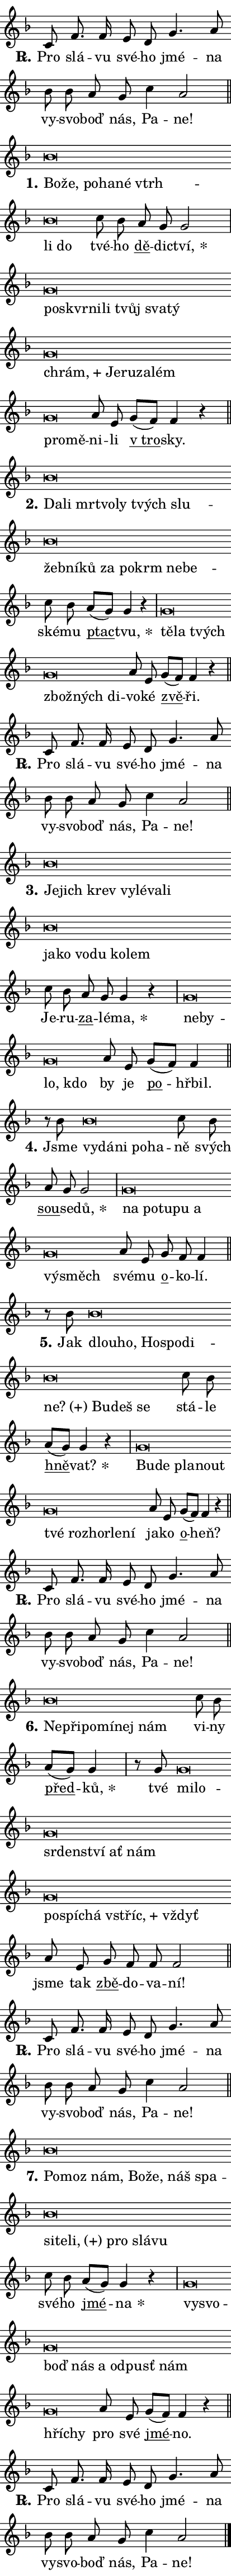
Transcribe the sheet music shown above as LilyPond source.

\version "2.22.1"
\header { tagline = "" }
\paper {
  indent = 0\cm
  top-margin = 0\cm
  right-margin = 0\cm
  bottom-margin = 0\cm
  left-margin = 0\cm
  paper-width = 7\cm
  page-breaking = #ly:one-page-breaking
  system-system-spacing.basic-distance = #11
  score-system-spacing.basic-distance = #11.3
  ragged-last = ##f
}


%% Author: Thomas Morley
%% https://lists.gnu.org/archive/html/lilypond-user/2020-05/msg00002.html
#(define (line-position grob)
"Returns position of @var[grob} in current system:
   @code{'start}, if at first time-step
   @code{'end}, if at last time-step
   @code{'middle} otherwise
"
  (let* ((col (ly:item-get-column grob))
         (ln (ly:grob-object col 'left-neighbor))
         (rn (ly:grob-object col 'right-neighbor))
         (col-to-check-left (if (ly:grob? ln) ln col))
         (col-to-check-right (if (ly:grob? rn) rn col))
         (break-dir-left
           (and
             (ly:grob-property col-to-check-left 'non-musical #f)
             (ly:item-break-dir col-to-check-left)))
         (break-dir-right
           (and
             (ly:grob-property col-to-check-right 'non-musical #f)
             (ly:item-break-dir col-to-check-right))))
        (cond ((eqv? 1 break-dir-left) 'start)
              ((eqv? -1 break-dir-right) 'end)
              (else 'middle))))

#(define (tranparent-at-line-position vctor)
  (lambda (grob)
  "Relying on @code{line-position} select the relevant enry from @var{vctor}.
Used to determine transparency,"
    (case (line-position grob)
      ((end) (not (vector-ref vctor 0)))
      ((middle) (not (vector-ref vctor 1)))
      ((start) (not (vector-ref vctor 2))))))

noteHeadBreakVisibility =
#(define-music-function (break-visibility)(vector?)
"Makes @code{NoteHead}s transparent relying on @var{break-visibility}"
#{
  \override NoteHead.transparent =
    #(tranparent-at-line-position break-visibility)
#})

#(define delete-ledgers-for-transparent-note-heads
  (lambda (grob)
    "Reads whether a @code{NoteHead} is transparent.
If so this @code{NoteHead} is removed from @code{'note-heads} from
@var{grob}, which is supposed to be @code{LedgerLineSpanner}.
As a result ledgers are not printed for this @code{NoteHead}"
    (let* ((nhds-array (ly:grob-object grob 'note-heads))
           (nhds-list
             (if (ly:grob-array? nhds-array)
                 (ly:grob-array->list nhds-array)
                 '()))
           ;; Relies on the transparent-property being done before
           ;; Staff.LedgerLineSpanner.after-line-breaking is executed.
           ;; This is fragile ...
           (to-keep
             (remove
               (lambda (nhd)
                 (ly:grob-property nhd 'transparent #f))
               nhds-list)))
      ;; TODO find a better method to iterate over grob-arrays, similiar
      ;; to filter/remove etc for lists
      ;; For now rebuilt from scratch
      (set! (ly:grob-object grob 'note-heads)  '())
      (for-each
        (lambda (nhd)
          (ly:pointer-group-interface::add-grob grob 'note-heads nhd))
        to-keep))))

hideNotes = {
  \noteHeadBreakVisibility #begin-of-line-visible
}
unHideNotes = {
  \noteHeadBreakVisibility #all-visible
}

% work-around for resetting accidentals
% https://lilypond.org/doc/v2.23/Documentation/notation/displaying-rhythms#unmetered-music
cadenzaMeasure = {
  \cadenzaOff
  \partial 1024 s1024
  \cadenzaOn
}

#(define-markup-command (accent layout props text) (markup?)
  "Underline accented syllable"
  (interpret-markup layout props
    #{\markup \override #'(offset . 4.3) \underline { #text }#}))

responsum = \markup \concat {
  "R" \hspace #-1.05 \path #0.1 #'((moveto 0 0.07) (lineto 0.9 0.8)) \hspace #0.05 "."
}

\layout {
    \context {
        \Staff
        \remove "Time_signature_engraver"
        \override LedgerLineSpanner.after-line-breaking = #delete-ledgers-for-transparent-note-heads
    }
    \context {
        \Voice {
            \override NoteHead.output-attributes = #'((class . "notehead"))
            \override Hairpin.height = #0.55
        }
    }
    \context {
        \Lyrics {
            \override StanzaNumber.output-attributes = #'((class . "stanzanumber"))
            \override LyricSpace.minimum-distance = #0.9
            \override LyricText.font-name = #"TeX Gyre Schola"
            \override LyricText.font-size = 1
            \override StanzaNumber.font-name = #"TeX Gyre Schola Bold"
            \override StanzaNumber.font-size = 1
        }
    }
}

% magnetic-lyrics.ily
%
%   written by
%     Jean Abou Samra <jean@abou-samra.fr>
%     Werner Lemberg <wl@gnu.org>
%
%   adapted by
%     Jiri Hon <jiri.hon@gmail.com>
%
% Version 2022-Apr-15

% https://www.mail-archive.com/lilypond-user@gnu.org/msg149350.html

#(define (Left_hyphen_pointer_engraver context)
   "Collect syllable-hyphen-syllable occurrences in lyrics and store
them in properties.  This engraver only looks to the left.  For
example, if the lyrics input is @code{foo -- bar}, it does the
following.

@itemize @bullet
@item
Set the @code{text} property of the @code{LyricHyphen} grob between
@q{foo} and @q{bar} to @code{foo}.

@item
Set the @code{left-hyphen} property of the @code{LyricText} grob with
text @q{foo} to the @code{LyricHyphen} grob between @q{foo} and
@q{bar}.
@end itemize

Use this auxiliary engraver in combination with the
@code{lyric-@/text::@/apply-@/magnetic-@/offset!} hook."
   (let ((hyphen #f)
         (text #f))
     (make-engraver
      (acknowledgers
       ((lyric-syllable-interface engraver grob source-engraver)
        (set! text grob)))
      (end-acknowledgers
       ((lyric-hyphen-interface engraver grob source-engraver)
        ;(when (not (grob::has-interface grob 'lyric-space-interface))
          (set! hyphen grob)));)
      ((stop-translation-timestep engraver)
       (when (and text hyphen)
         (ly:grob-set-object! text 'left-hyphen hyphen))
       (set! text #f)
       (set! hyphen #f)))))

#(define (lyric-text::apply-magnetic-offset! grob)
   "If the space between two syllables is less than the value in
property @code{LyricText@/.details@/.squash-threshold}, move the right
syllable to the left so that it gets concatenated with the left
syllable.

Use this function as a hook for
@code{LyricText@/.after-@/line-@/breaking} if the
@code{Left_@/hyphen_@/pointer_@/engraver} is active."
   (let ((hyphen (ly:grob-object grob 'left-hyphen #f)))
     (when hyphen
       (let ((left-text (ly:spanner-bound hyphen LEFT)))
         (when (grob::has-interface left-text 'lyric-syllable-interface)
           (let* ((common (ly:grob-common-refpoint grob left-text X))
                  (this-x-ext (ly:grob-extent grob common X))
                  (left-x-ext
                   (begin
                     ;; Trigger magnetism for left-text.
                     (ly:grob-property left-text 'after-line-breaking)
                     (ly:grob-extent left-text common X)))
                  ;; `delta` is the gap width between two syllables.
                  (delta (- (interval-start this-x-ext)
                            (interval-end left-x-ext)))
                  (details (ly:grob-property grob 'details))
                  (threshold (assoc-get 'squash-threshold details 0.2)))
             (when (< delta threshold)
               (let* (;; We have to manipulate the input text so that
                      ;; ligatures crossing syllable boundaries are not
                      ;; disabled.  For languages based on the Latin
                      ;; script this is essentially a beautification.
                      ;; However, for non-Western scripts it can be a
                      ;; necessity.
                      (lt (ly:grob-property left-text 'text))
                      (rt (ly:grob-property grob 'text))
                      (is-space (grob::has-interface hyphen 'lyric-space-interface))
                      (space (if is-space " " ""))
                      (space-markup (grob-interpret-markup grob " "))
                      (space-size (interval-length (ly:stencil-extent space-markup X)))
                      (extra-delta (if is-space space-size 0))
                      ;; Append new syllable.
                      (ltrt-space (if (and (string? lt) (string? rt))
                                (string-append lt space rt)
                                (make-concat-markup (list lt space rt))))
                      ;; Right-align `ltrt` to the right side.
                      (ltrt-space-markup (grob-interpret-markup
                               grob
                               (make-translate-markup
                                (cons (interval-length this-x-ext) 0)
                                (make-right-align-markup ltrt-space)))))
                 (begin
                   ;; Don't print `left-text`.
                   (ly:grob-set-property! left-text 'stencil #f)
                   ;; Set text and stencil (which holds all collected
                   ;; syllables so far) and shift it to the left.
                   (ly:grob-set-property! grob 'text ltrt-space)
                   (ly:grob-set-property! grob 'stencil ltrt-space-markup)
                   (ly:grob-translate-axis! grob (- (- delta extra-delta)) X))))))))))


#(define (lyric-hyphen::displace-bounds-first grob)
   ;; Make very sure this callback isn't triggered too early.
   (let ((left (ly:spanner-bound grob LEFT))
         (right (ly:spanner-bound grob RIGHT)))
     (ly:grob-property left 'after-line-breaking)
     (ly:grob-property right 'after-line-breaking)
     (ly:lyric-hyphen::print grob)))

squashThreshold = #0.4

\layout {
  \context {
    \Lyrics
    \consists #Left_hyphen_pointer_engraver
    \override LyricText.after-line-breaking =
      #lyric-text::apply-magnetic-offset!
    \override LyricHyphen.stencil = #lyric-hyphen::displace-bounds-first
    \override LyricText.details.squash-threshold = \squashThreshold
    \override LyricHyphen.minimum-distance = 0
    \override LyricHyphen.minimum-length = \squashThreshold
  }
}

squash = \override LyricText.details.squash-threshold = 9999
unSquash = \override LyricText.details.squash-threshold = \squashThreshold

left = \override LyricText.self-alignment-X = #LEFT
unLeft = \revert LyricText.self-alignment-X

starOffset = #(lambda (grob) 
                (let ((x_offset (ly:self-alignment-interface::aligned-on-x-parent grob)))
                  (if (= x_offset 0) 0 (+ x_offset 1.2))))

star = #(define-music-function (syllable)(string?)
"Append star separator at the end of a syllable"
#{
  \once \override LyricText.X-offset = #starOffset
  \lyricmode { \markup {
    #syllable
    \override #'((font-name . "TeX Gyre Schola Bold")) \hspace #0.2 \lower #0.65 \larger "*"
  } }
#})

starAccent = #(define-music-function (syllable)(string?)
"Append star separator at the end of a syllable and make accent"
#{
  \once \override LyricText.X-offset = #starOffset
  \lyricmode { \markup {
    \accent #syllable
    \override #'((font-name . "TeX Gyre Schola Bold")) \hspace #0.2 \lower #0.65 \larger "*"
  } }
#})

breath = #(define-music-function (syllable)(string?)
"Append breathing indicator at the end of a syllable"
#{
  \lyricmode { \markup { #syllable "+" } }
#})

optionalBreath = #(define-music-function (syllable)(string?)
"Append optional breathing indicator at the end of a syllable"
#{
  \lyricmode { \markup { #syllable "(+)" } }
#})


\score {
    <<
        \new Voice = "melody" { \cadenzaOn \key f \major \relative { c'8 f8. f16 e8 d g4. a8 \bar "" bes bes \bar "" a g c4 a2 \cadenzaMeasure \bar "||" \break } }
        \new Lyrics \lyricsto "melody" { \lyricmode { \set stanza = \responsum
Pro slá -- vu své -- ho jmé -- na vy -- svo -- boď nás, Pa -- ne! } }
    >>
    \layout {}
}

\score {
    <<
        \new Voice = "melody" { \cadenzaOn \key f \major \relative { bes'\breve*1/16 \hideNotes \breve*1/16 \bar "" \breve*1/16 \bar "" \breve*1/16 \bar "" \breve*1/16 \bar "" \breve*1/16 \bar "" \breve*1/16 \breve*1/16 \bar "" \unHideNotes c8 bes \bar "" a g g2 \cadenzaMeasure \bar "|" g\breve*1/16 \hideNotes \breve*1/16 \bar "" \breve*1/16 \bar "" \breve*1/16 \bar "" \breve*1/16 \bar "" \breve*1/16 \bar "" \breve*1/16 \bar "" \breve*1/16 \bar "" \breve*1/16 \bar "" \breve*1/16 \bar "" \breve*1/16 \bar "" \breve*1/16 \bar "" \breve*1/16 \breve*1/16 \bar "" \unHideNotes a8 e \bar "" g[( f)] f4 r \cadenzaMeasure \bar "||" \break } }
        \new Lyrics \lyricsto "melody" { \lyricmode { \set stanza = "1."
\left Bo -- \squash že, po -- ha -- né vtrh -- li do \unLeft \unSquash tvé -- ho \markup \accent dě -- dic -- \star tví, \left po -- \squash skvr -- ni -- li tvůj sva -- tý \breath "chrám," Je -- ru -- za -- lém pro -- mě -- \unLeft \unSquash ni -- li \markup \accent "v tro" -- sky. } }
    >>
    \layout {}
}

\score {
    <<
        \new Voice = "melody" { \cadenzaOn \key f \major \relative { bes'\breve*1/16 \hideNotes \breve*1/16 \bar "" \breve*1/16 \bar "" \breve*1/16 \bar "" \breve*1/16 \bar "" \breve*1/16 \bar "" \breve*1/16 \bar "" \breve*1/16 \bar "" \breve*1/16 \bar "" \breve*1/16 \bar "" \breve*1/16 \bar "" \breve*1/16 \bar "" \breve*1/16 \bar "" \breve*1/16 \breve*1/16 \bar "" \unHideNotes c8 bes \bar "" a[( g)] g4 r \cadenzaMeasure \bar "|" g\breve*1/16 \hideNotes \breve*1/16 \bar "" \breve*1/16 \bar "" \breve*1/16 \bar "" \breve*1/16 \breve*1/16 \bar "" \unHideNotes a8 e \bar "" g[( f)] f4 r \cadenzaMeasure \bar "||" \break } }
        \new Lyrics \lyricsto "melody" { \lyricmode { \set stanza = "2."
\left Da -- \squash li mrt -- vo -- ly tvých slu -- žeb -- ní -- ků za po -- krm ne -- be -- \unLeft \unSquash ské -- mu \markup \accent ptac -- \star tvu, \left tě -- \squash la tvých zbož -- ných di -- \unLeft \unSquash vo -- ké \markup \accent zvě -- ři. } }
    >>
    \layout {}
}

\score {
    <<
        \new Voice = "melody" { \cadenzaOn \key f \major \relative { c'8 f8. f16 e8 d g4. a8 \bar "" bes bes \bar "" a g c4 a2 \cadenzaMeasure \bar "||" \break } }
        \new Lyrics \lyricsto "melody" { \lyricmode { \set stanza = \responsum
Pro slá -- vu své -- ho jmé -- na vy -- svo -- boď nás, Pa -- ne! } }
    >>
    \layout {}
}

\score {
    <<
        \new Voice = "melody" { \cadenzaOn \key f \major \relative { bes'\breve*1/16 \hideNotes \breve*1/16 \bar "" \breve*1/16 \bar "" \breve*1/16 \bar "" \breve*1/16 \bar "" \breve*1/16 \bar "" \breve*1/16 \bar "" \breve*1/16 \bar "" \breve*1/16 \bar "" \breve*1/16 \bar "" \breve*1/16 \bar "" \breve*1/16 \breve*1/16 \bar "" \unHideNotes c8 bes \bar "" a g g4 r \cadenzaMeasure \bar "|" g\breve*1/16 \hideNotes \breve*1/16 \bar "" \breve*1/16 \breve*1/16 \bar "" \unHideNotes a8 e \bar "" g[( f)] f4 \cadenzaMeasure \bar "||" \break } }
        \new Lyrics \lyricsto "melody" { \lyricmode { \set stanza = "3."
\left Je -- \squash jich krev vy -- lé -- va -- li ja -- ko vo -- du ko -- lem \unLeft \unSquash Je -- ru -- \markup \accent za -- lé -- \star ma, \left ne -- \squash by -- lo, kdo \unLeft \unSquash by je \markup \accent po -- hřbil. } }
    >>
    \layout {}
}

\score {
    <<
        \new Voice = "melody" { \cadenzaOn \key f \major \relative { r8 bes'8 bes\breve*1/16 \hideNotes \breve*1/16 \bar "" \breve*1/16 \bar "" \breve*1/16 \breve*1/16 \bar "" \unHideNotes c8 bes \bar "" a g g2 \cadenzaMeasure \bar "|" g\breve*1/16 \hideNotes \breve*1/16 \bar "" \breve*1/16 \bar "" \breve*1/16 \bar "" \breve*1/16 \bar "" \breve*1/16 \breve*1/16 \bar "" \unHideNotes a8 e \bar "" g f f4 \cadenzaMeasure \bar "||" \break } }
        \new Lyrics \lyricsto "melody" { \lyricmode { \set stanza = "4."
Jsme \left vy -- \squash dá -- ni po -- ha -- \unLeft \unSquash ně svých \markup \accent sou -- se -- \star dů, \left na \squash po -- tu -- pu a vý -- směch \unLeft \unSquash své -- mu \markup \accent o -- ko -- lí. } }
    >>
    \layout {}
}

\score {
    <<
        \new Voice = "melody" { \cadenzaOn \key f \major \relative { r8 bes'8 bes\breve*1/16 \hideNotes \breve*1/16 \bar "" \breve*1/16 \bar "" \breve*1/16 \bar "" \breve*1/16 \bar "" \breve*1/16 \bar "" \breve*1/16 \bar "" \breve*1/16 \breve*1/16 \bar "" \unHideNotes c8 bes \bar "" a[( g)] g4 r \cadenzaMeasure \bar "|" g\breve*1/16 \hideNotes \breve*1/16 \bar "" \breve*1/16 \bar "" \breve*1/16 \bar "" \breve*1/16 \bar "" \breve*1/16 \bar "" \breve*1/16 \bar "" \breve*1/16 \breve*1/16 \bar "" \unHideNotes a8 e \bar "" g[( f)] f4 r \cadenzaMeasure \bar "||" \break } }
        \new Lyrics \lyricsto "melody" { \lyricmode { \set stanza = "5."
Jak \left dlou -- \squash ho, Ho -- spo -- di -- \optionalBreath ne? Bu -- deš se \unLeft \unSquash stá -- le \markup \accent hně -- \star vat? \left Bu -- \squash de pla -- nout tvé roz -- hor -- le -- ní \unLeft \unSquash ja -- ko \markup \accent o -- heň? } }
    >>
    \layout {}
}

\score {
    <<
        \new Voice = "melody" { \cadenzaOn \key f \major \relative { c'8 f8. f16 e8 d g4. a8 \bar "" bes bes \bar "" a g c4 a2 \cadenzaMeasure \bar "||" \break } }
        \new Lyrics \lyricsto "melody" { \lyricmode { \set stanza = \responsum
Pro slá -- vu své -- ho jmé -- na vy -- svo -- boď nás, Pa -- ne! } }
    >>
    \layout {}
}

\score {
    <<
        \new Voice = "melody" { \cadenzaOn \key f \major \relative { bes'\breve*1/16 \hideNotes \breve*1/16 \bar "" \breve*1/16 \bar "" \breve*1/16 \bar "" \breve*1/16 \breve*1/16 \bar "" \unHideNotes c8 bes \bar "" a[( g)] g4 \cadenzaMeasure \bar "|" r8 g8 g\breve*1/16 \hideNotes \breve*1/16 \bar "" \breve*1/16 \bar "" \breve*1/16 \bar "" \breve*1/16 \bar "" \breve*1/16 \bar "" \breve*1/16 \bar "" \breve*1/16 \bar "" \breve*1/16 \bar "" \breve*1/16 \bar "" \breve*1/16 \breve*1/16 \bar "" \unHideNotes a8 e \bar "" g f f f2 \cadenzaMeasure \bar "||" \break } }
        \new Lyrics \lyricsto "melody" { \lyricmode { \set stanza = "6."
\left Ne -- \squash při -- po -- mí -- nej nám \unLeft \unSquash vi -- ny \markup \accent před -- \star ků, tvé \left mi -- \squash lo -- sr -- den -- ství ať nám po -- spí -- chá \breath "vstříc," vždyť \unLeft \unSquash jsme tak \markup \accent zbě -- do -- va -- ní! } }
    >>
    \layout {}
}

\score {
    <<
        \new Voice = "melody" { \cadenzaOn \key f \major \relative { c'8 f8. f16 e8 d g4. a8 \bar "" bes bes \bar "" a g c4 a2 \cadenzaMeasure \bar "||" \break } }
        \new Lyrics \lyricsto "melody" { \lyricmode { \set stanza = \responsum
Pro slá -- vu své -- ho jmé -- na vy -- svo -- boď nás, Pa -- ne! } }
    >>
    \layout {}
}

\score {
    <<
        \new Voice = "melody" { \cadenzaOn \key f \major \relative { bes'\breve*1/16 \hideNotes \breve*1/16 \bar "" \breve*1/16 \bar "" \breve*1/16 \bar "" \breve*1/16 \bar "" \breve*1/16 \bar "" \breve*1/16 \bar "" \breve*1/16 \bar "" \breve*1/16 \bar "" \breve*1/16 \bar "" \breve*1/16 \bar "" \breve*1/16 \breve*1/16 \bar "" \unHideNotes c8 bes \bar "" a[( g)] g4 r \cadenzaMeasure \bar "|" g\breve*1/16 \hideNotes \breve*1/16 \bar "" \breve*1/16 \bar "" \breve*1/16 \bar "" \breve*1/16 \bar "" \breve*1/16 \bar "" \breve*1/16 \bar "" \breve*1/16 \bar "" \breve*1/16 \breve*1/16 \bar "" \unHideNotes a8 e \bar "" g[( f)] f4 r \cadenzaMeasure \bar "||" \break } }
        \new Lyrics \lyricsto "melody" { \lyricmode { \set stanza = "7."
\left Po -- \squash moz nám, Bo -- že, náš spa -- si -- te -- \optionalBreath li, pro slá -- vu \unLeft \unSquash své -- ho \markup \accent jmé -- \star na \left vy -- \squash svo -- boď nás a od -- pusť nám hří -- chy \unLeft \unSquash pro své \markup \accent jmé -- no. } }
    >>
    \layout {}
}

\score {
    <<
        \new Voice = "melody" { \cadenzaOn \key f \major \relative { c'8 f8. f16 e8 d g4. a8 \bar "" bes bes \bar "" a g c4 a2 \cadenzaMeasure \bar "||" \break } \bar "|." }
        \new Lyrics \lyricsto "melody" { \lyricmode { \set stanza = \responsum
Pro slá -- vu své -- ho jmé -- na vy -- svo -- boď nás, Pa -- ne! } }
    >>
    \layout {}
}
